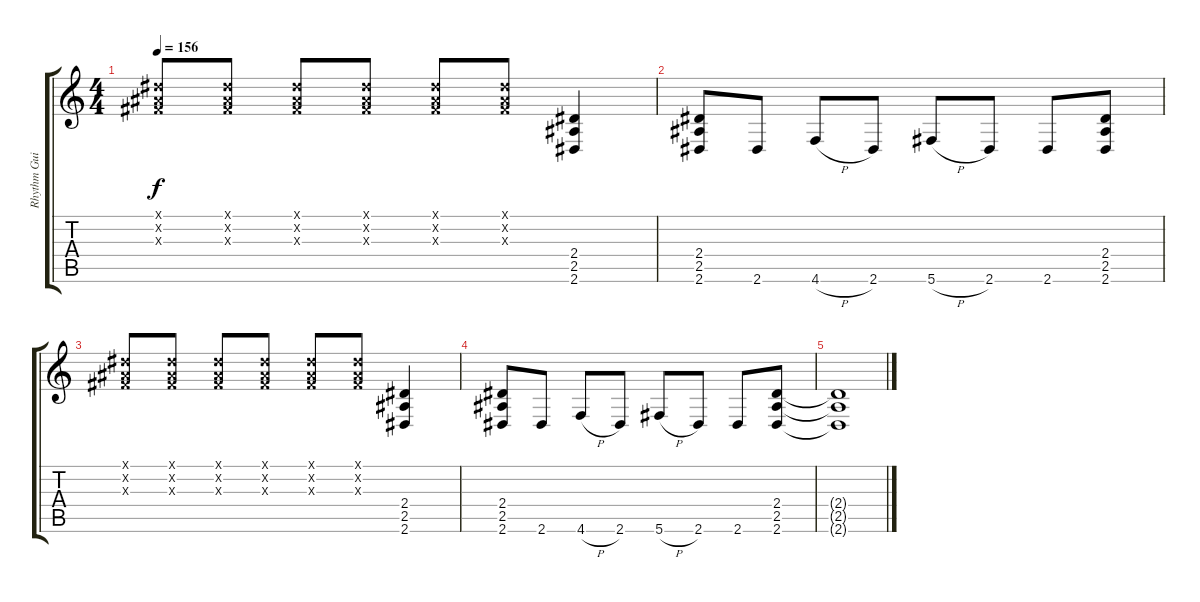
\track ("Rhythm Guitar" "Rhythm Gui") {instrument distortionguitar}
\staff {score tabs}
\tuning (Eb4 Bb3 Gb3 Db3 Ab2 Db2) {hide}
\ts (4 4)
\tempo 156
\clef g2
\ks c
(0.1{x} 0.2{x} 0.3{x}).8{dy f} (0.1{x} 0.2{x} 0.3{x}).8 (0.1{x} 0.2{x} 0.3{x}).8 (0.1{x} 0.2{x} 0.3{x}).8 (0.1{x} 0.2{x} 0.3{x}).8 (0.1{x} 0.2{x} 0.3{x}).8 (2.4 2.5 2.6).4 |
(2.4 2.5 2.6).8 2.6.8 4.6{h}.8 2.6.8 5.6{h}.8 2.6.8 2.6.8 (2.4 2.5 2.6).8 |
(0.1{x} 0.2{x} 0.3{x}).8 (0.1{x} 0.2{x} 0.3{x}).8 (0.1{x} 0.2{x} 0.3{x}).8 (0.1{x} 0.2{x} 0.3{x}).8 (0.1{x} 0.2{x} 0.3{x}).8 (0.1{x} 0.2{x} 0.3{x}).8 (2.4 2.5 2.6).4 |
(2.4 2.5 2.6).8 2.6.8 4.6{h}.8 2.6.8 5.6{h}.8 2.6.8 2.6.8 (2.4 2.5 2.6).8 |
(2.4{t} 2.5{t} 2.6{t}).1
